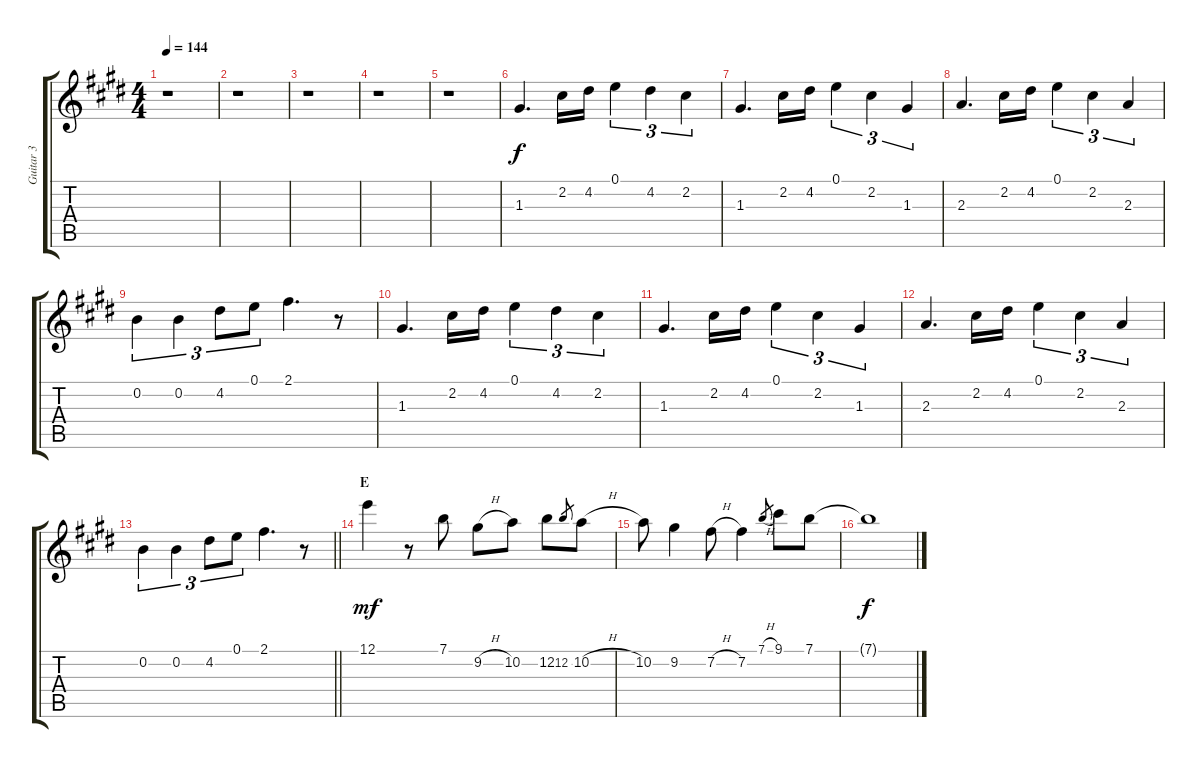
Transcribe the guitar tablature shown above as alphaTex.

\track ("Guitar 3" "Guitar 3") {instrument acousticguitarnylon}
\staff {score tabs}
\tuning (E4 B3 G3 D3 A2 E2) {hide}
\ts (4 4)
\tempo 144
\clef g2
\ks e
r.1{dy f} |
r.1 |
r.1 |
r.1 |
r.1 |
1.3.4{d} 2.2.16 4.2.16 0.1.4{tu (3 2)} 4.2.4{tu (3 2)} 2.2.4{tu (3 2)} |
1.3.4{d} 2.2.16 4.2.16 0.1.4{tu (3 2)} 2.2.4{tu (3 2)} 1.3.4{tu (3 2)} |
2.3.4{d} 2.2.16 4.2.16 0.1.4{tu (3 2)} 2.2.4{tu (3 2)} 2.3.4{tu (3 2)} |
0.2.4{tu (3 2)} 0.2.4{tu (3 2)} 4.2.8{tu (3 2)} 0.1.8{tu (3 2)} 2.1.4{d} r.8 |
1.3.4{d} 2.2.16 4.2.16 0.1.4{tu (3 2)} 4.2.4{tu (3 2)} 2.2.4{tu (3 2)} |
1.3.4{d} 2.2.16 4.2.16 0.1.4{tu (3 2)} 2.2.4{tu (3 2)} 1.3.4{tu (3 2)} |
2.3.4{d} 2.2.16 4.2.16 0.1.4{tu (3 2)} 2.2.4{tu (3 2)} 2.3.4{tu (3 2)} |
\barLineRight lightlight
0.2.4{tu (3 2)} 0.2.4{tu (3 2)} 4.2.8{tu (3 2)} 0.1.8{tu (3 2)} 2.1.4{d} r.8 |
\section ("" "E")
12.1.4{dy mf} r.8 7.1.8 9.2{h}.8 10.2.8 12.2.8 12.2.8{gr} 10.2{h}.8 |
10.2.8 9.2.4 7.2{h}.8 7.2.4 7.1{h}.8{gr} 9.1.8 7.1.8 |
7.1{t}.1{dy f}
